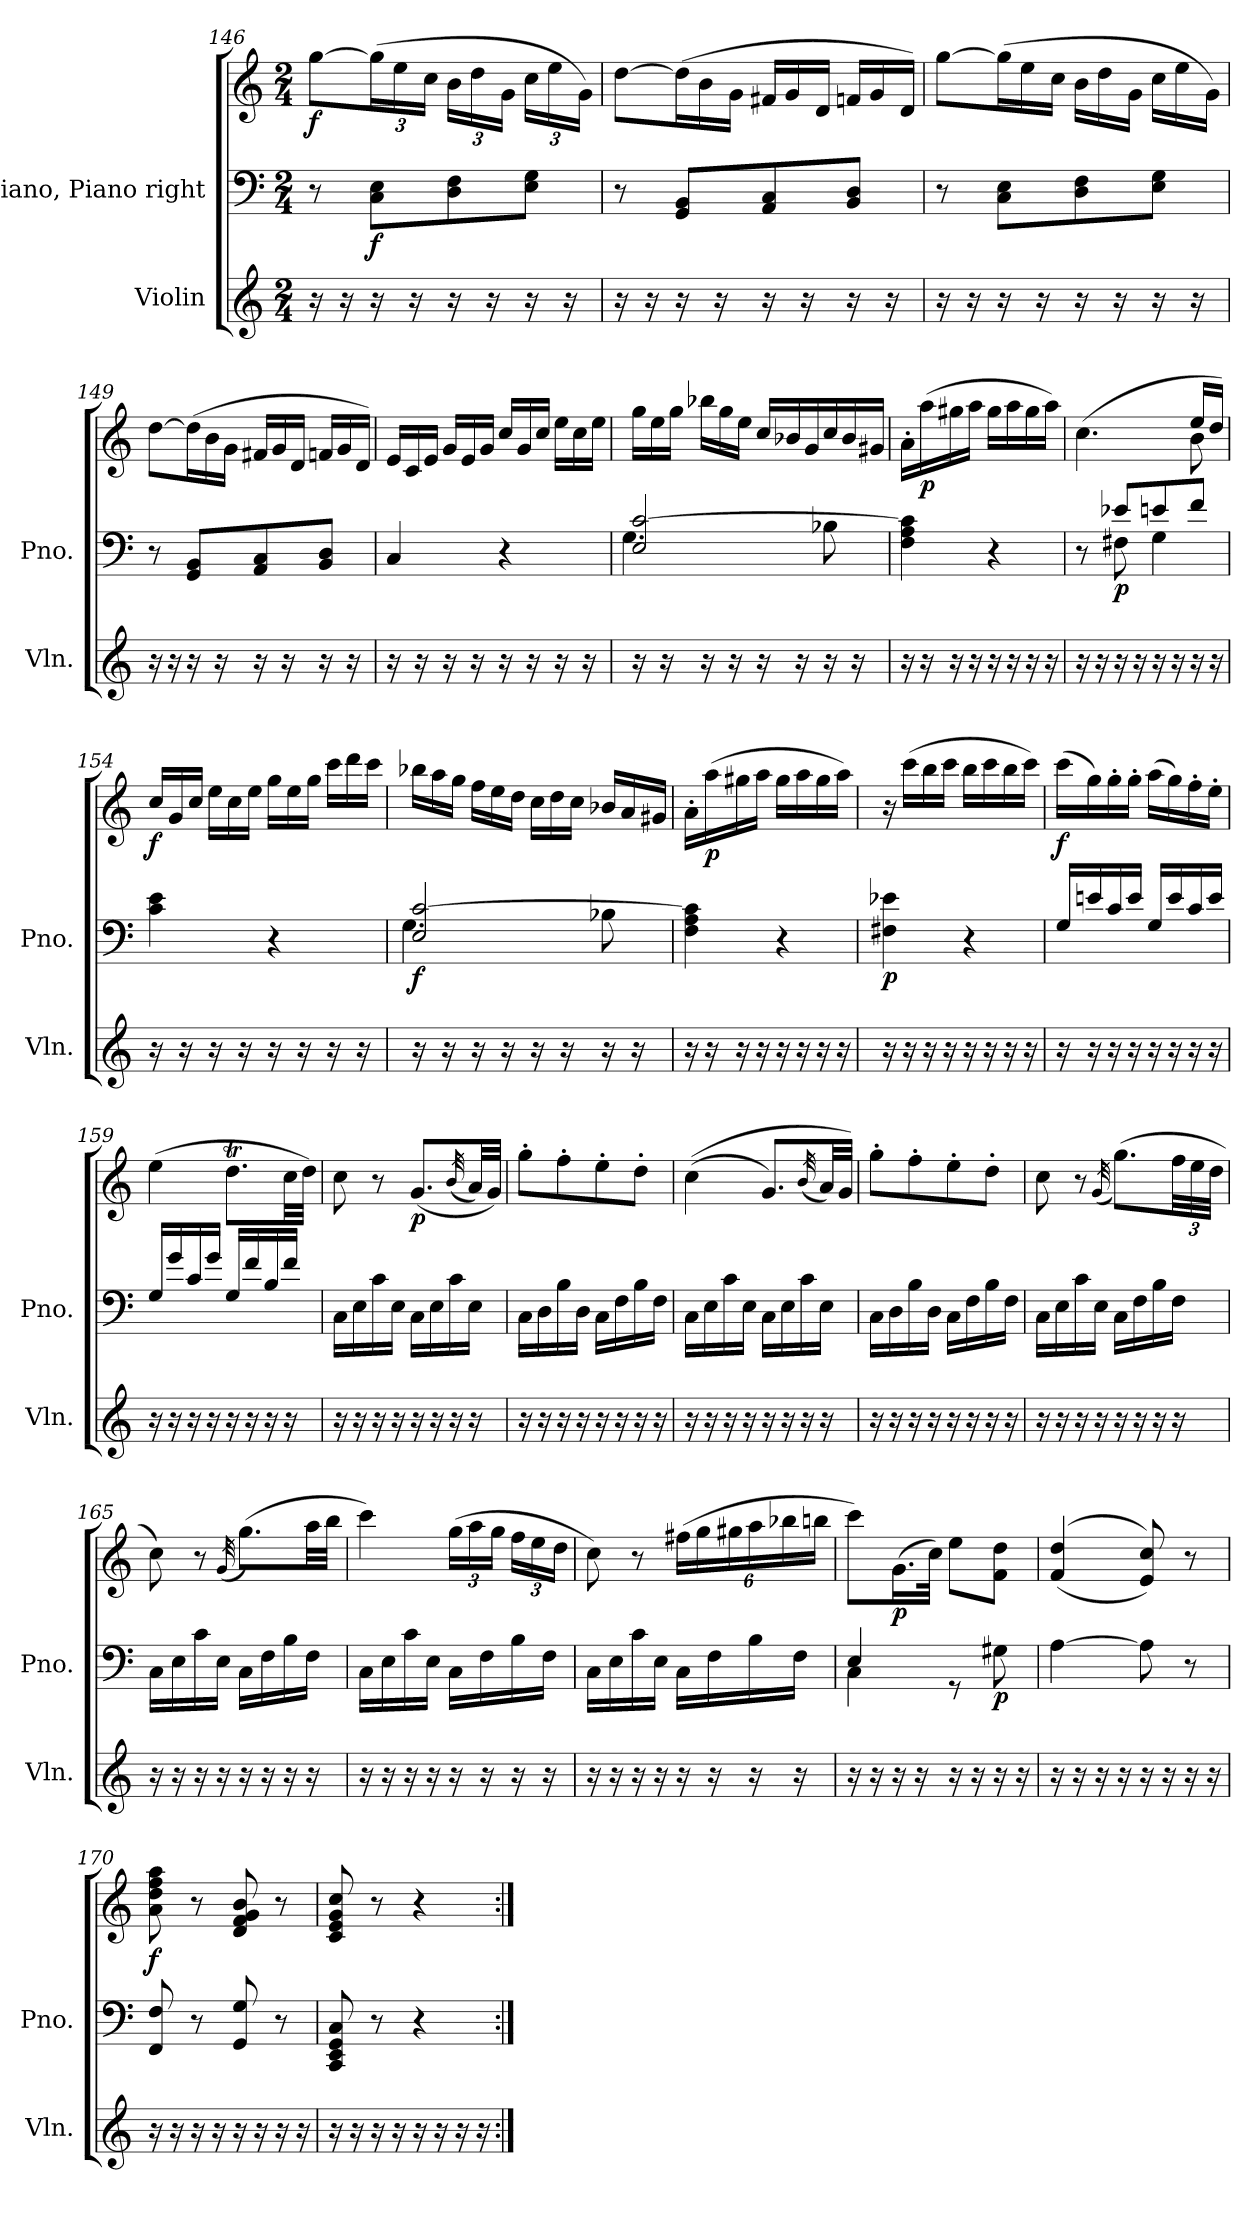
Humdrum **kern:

**kern	**kern	**kern	**dynam
*part2	*part1	*part1	*part1
*staff3	*staff2	*staff1	*staff1/2
*I"Violin	*I"Piano, Piano right	*	*
*I'Vln.	*I'Pno.	*	*
!!LO:LB:g=z
*clefG2	*clefF4	*clefG2	*
*k[]	*k[]	*k[]	*
*M2/4	*M2/4	*M2/4	*
=146	=146	=146	=146
!	!	!	!LO:DY:b
16r	8r	[8gg\L	f
16r	.	.	.
*	*	*Xbrackettup	*
!	!	!	!LO:DY:b=2
16r	8C\ 8E\L	(>24gg\L]	f
.	.	24ee\	.
16r	.	.	.
.	.	24cc\JJ	.
16r	8D\ 8F\	24b\LL	.
.	.	24dd\	.
16r	.	.	.
.	.	24g\JJ	.
16r	8E\ 8G\J	24cc\LL	.
.	.	24ee\	.
16r	.	.	.
.	.	24g\JJ)	.
=147	=147	=147	=147
16r	8r	[8dd\L	.
16r	.	.	.
*	*	*Xtuplet	*
16r	8GG/ 8BB/L	(>24dd\L]	.
.	.	24b\	.
16r	.	.	.
.	.	24g\JJ	.
16r	8AA/ 8C/	24f#X/LL	.
.	.	24g/	.
16r	.	.	.
.	.	24d/JJ	.
16r	8BB/ 8D/J	24fn/LL	.
.	.	24g/	.
16r	.	.	.
.	.	24d/JJ)	.
=148	=148	=148	=148
16r	8r	[8gg\L	.
16r	.	.	.
16r	8C\ 8E\L	(>24gg\L]	.
.	.	24ee\	.
16r	.	.	.
.	.	24cc\JJ	.
16r	8D\ 8F\	24b\LL	.
.	.	24dd\	.
16r	.	.	.
.	.	24g\JJ	.
16r	8E\ 8G\J	24cc\LL	.
.	.	24ee\	.
16r	.	.	.
.	.	24g\JJ)	.
!!LO:PB:g=z
=149	=149	=149	=149
16r	8r	[8dd\L	.
16r	.	.	.
16r	8GG/ 8BB/L	(>24dd\L]	.
.	.	24b\	.
16r	.	.	.
.	.	24g\JJ	.
16r	8AA/ 8C/	24f#X/LL	.
.	.	24g/	.
16r	.	.	.
.	.	24d/JJ	.
16r	8BB/ 8D/J	24fn/LL	.
.	.	24g/	.
16r	.	.	.
.	.	24d/JJ)	.
=150	=150	=150	=150
16r	4C/	24e/LL	.
.	.	24c/	.
16r	.	.	.
.	.	24e/JJ	.
16r	.	24g/LL	.
.	.	24e/	.
16r	.	.	.
.	.	24g/JJ	.
16r	4r	24cc/LL	.
.	.	24g/	.
16r	.	.	.
.	.	24cc/JJ	.
16r	.	24ee\LL	.
.	.	24cc\	.
16r	.	.	.
.	.	24ee\JJ	.
=151	=151	=151	=151
*	*^	*	*
16r	2E/ [2c/	4.G\	24gg\LL	.
.	.	.	24ee\	.
16r	.	.	.	.
.	.	.	24gg\JJ	.
16r	.	.	24bb-X\LL	.
.	.	.	24gg\	.
16r	.	.	.	.
.	.	.	24ee\JJ	.
16r	.	.	24cc/LL	.
.	.	.	24b-X/	.
16r	.	.	.	.
.	.	.	24g/	.
16r	.	8B-X\	24cc/	.
.	.	.	24b-/	.
16r	.	.	.	.
.	.	.	24g#X/JJ	.
*	*v	*v	*	*
!!LO:LB:g=z
=152	=152	=152	=152
16r	4F\ 4A\ 4c\]	16a'\LL	.
!	!	!	!LO:DY:b
16r	.	(>16aa\	p
16r	.	16gg#X\	.
16r	.	16aa\JJ	.
16r	4r	16gg#\LL	.
16r	.	16aa\	.
16r	.	16gg#\	.
16r	.	16aa\JJ)	.
=153	=153	=153	=153
*	*^	*^	*
16r	8r	8ryy	(>4.cc\	4.ryy	.
16r	.	.	.	.	.
!	!	!	!	!	!LO:DY:b=2
16r	8e-X/L	8F#X\	.	.	p
16r	.	.	.	.	.
16r	8en/	4G\	.	.	.
16r	.	.	.	.	.
16r	8f/J	.	16ee/LL	8b\	.
16r	.	.	16dd/JJ)	.	.
*	*v	*v	*	*	*
*	*	*v	*v	*
=154	=154	=154	=154
!	!	!	!LO:DY:b
16r	4c\ 4e\	24cc/LL	f
.	.	24g/	.
16r	.	.	.
.	.	24cc/JJ	.
16r	.	24ee\LL	.
.	.	24cc\	.
16r	.	.	.
.	.	24ee\JJ	.
16r	4r	24gg\LL	.
.	.	24ee\	.
16r	.	.	.
.	.	24gg\JJ	.
16r	.	24ccc\LL	.
.	.	24ddd\	.
16r	.	.	.
.	.	24ccc\JJ	.
!!LO:LB:g=z
=155	=155	=155	=155
*	*^	*	*
!	!	!	!	!LO:DY:b=2
16r	2E/ [2c/	4.G\	24bb-X\LL	f
.	.	.	24aa\	.
16r	.	.	.	.
.	.	.	24gg\JJ	.
16r	.	.	24ff\LL	.
.	.	.	24ee\	.
16r	.	.	.	.
.	.	.	24dd\JJ	.
16r	.	.	24cc\LL	.
.	.	.	24dd\	.
16r	.	.	.	.
.	.	.	24cc\JJ	.
16r	.	8B-X\	24b-X/LL	.
.	.	.	24a/	.
16r	.	.	.	.
.	.	.	24g#X/JJ	.
*	*v	*v	*	*
=156	=156	=156	=156
16r	4F\ 4A\ 4c\]	16a'\LL	.
!	!	!	!LO:DY:b
16r	.	(>16aa\	p
16r	.	16gg#X\	.
16r	.	16aa\JJ	.
16r	4r	16gg#\LL	.
16r	.	16aa\	.
16r	.	16gg#\	.
16r	.	16aa\JJ)	.
=157	=157	=157	=157
!	!	!	!LO:DY:b=2
16r	4F#X\ 4e-X\	16r	p
16r	.	(>16ccc\LL	.
16r	.	16bb\	.
16r	.	16ccc\JJ	.
16r	4r	16bb\LL	.
16r	.	16ccc\	.
16r	.	16bb\	.
16r	.	16ccc\JJ)	.
=158	=158	=158	=158
!	!	!	!LO:DY:b
16r	16G/LL	(>16ccc\LL	f
16r	16en/	16gg\)	.
16r	16c/	16gg'\	.
16r	16e/JJ	16gg'\JJ	.
16r	16G/LL	(>16aa\LL	.
16r	16e/	16gg\)	.
16r	16c/	16ff'\	.
16r	16e/JJ	16ee'\JJ	.
!!LO:LB:g=z
=159	=159	=159	=159
16r	16G/LL	(>4ee\	.
16r	16g/	.	.
16r	16c/	.	.
16r	16g/JJ	.	.
16r	16G/LL	8.ddT\L	.
16r	16f/	.	.
16r	16B/	.	.
16r	16f/JJ	32cc\LL	.
.	.	32dd\JJJ)	.
=160	=160	=160	=160
16r	16C\LL	8cc\	.
16r	16E\	.	.
16r	16c\	8r	.
16r	16E\JJ	.	.
!	!	!	!LO:DY:b
16r	16C\LL	(<8.g/L	p
16r	16E\	.	.
16r	16c\	.	.
.	.	(<32qb/	.
16r	16E\JJ	32a/LL)	.
.	.	32g/JJJ)	.
=161	=161	=161	=161
16r	16C\LL	8gg'\L	.
16r	16D\	.	.
16r	16B\	8ff'\	.
16r	16D\JJ	.	.
16r	16C\LL	8ee'\	.
16r	16F\	.	.
16r	16B\	8dd'\J	.
16r	16F\JJ	.	.
=162	=162	=162	=162
16r	16C\LL	(>(>4cc\	.
16r	16E\	.	.
16r	16c\	.	.
16r	16E\JJ	.	.
16r	16C\LL	8.g/L)	.
16r	16E\	.	.
16r	16c\	.	.
.	.	(<32qb/	.
16r	16E\JJ	32a/LL)	.
.	.	32g/JJJ)	.
=163	=163	=163	=163
16r	16C\LL	8gg:'\L	.
16r	16D\	.	.
16r	16B\	8ff'\	.
16r	16D\JJ	.	.
16r	16C\LL	8ee'\	.
16r	16F\	.	.
16r	16B\	8dd'\J	.
16r	16F\JJ	.	.
!!LO:PB:g=z
=164	=164	=164	=164
16r	16C\LL	8cc\	.
16r	16E\	.	.
16r	16c\	8r	.
16r	16E\JJ	.	.
.	.	(<32qg/	.
!	!	!	!LO:DY:b
!	!	!	!LO:DY:n=1:b
16r	16C\LL	(>8.gg\L)	p mf
16r	16F\	.	.
16r	16B\	.	.
*	*	*tuplet	*
16r	16F\JJ	48ff\LL	.
.	.	48ee\	.
.	.	48dd\JJJ	.
=165	=165	=165	=165
16r	16C\LL	8cc\)	.
16r	16E\	.	.
16r	16c\	8r	.
16r	16E\JJ	.	.
.	.	(>32qg/	.
!	!	!	!LO:DY:b
!	!	!	!LO:DY:n=1:b
16r	16C\LL	(>8.gg\L)	mf p
16r	16F\	.	.
16r	16B\	.	.
16r	16F\JJ	32aa\LL	.
.	.	32bb\JJJ	.
=166	=166	=166	=166
16r	16C\LL	4ccc\)	.
16r	16E\	.	.
16r	16c\	.	.
16r	16E\JJ	.	.
16r	16C\LL	(>24gg\LL	.
.	.	24aa\	.
16r	16F\	.	.
.	.	24gg\JJ	.
16r	16B\	24ff\LL	.
.	.	24ee\	.
16r	16F\JJ	.	.
.	.	24dd\JJ	.
=167	=167	=167	=167
16r	16C\LL	8cc\)	.
16r	16E\	.	.
16r	16c\	8r	.
16r	16E\JJ	.	.
16r	16C\LL	(>24ff#X\LL	.
.	.	24gg\	.
16r	16F\	.	.
.	.	24gg#X\	.
16r	16B\	24aa\	.
.	.	24bb-X\	.
16r	16F\JJ	.	.
.	.	24bbn\JJ	.
!!LO:LB:g=z
=168	=168	=168	=168
*	*^	*	*
16r	4E/	4C\	8ccc\L)	.
16r	.	.	.	.
!	!	!	!	!LO:DY:b
16r	.	.	(>16.g\L	p
16r	.	.	.	.
.	.	.	32cc\JJk)	.
16r	8rGG	4ryy	8ee\L	.
16r	.	.	.	.
!	!	!	!	!LO:DY:b=2
16r	8G#X\	.	8f\ 8dd\J	p
16r	.	.	.	.
*	*v	*v	*	*
=169	=169	=169	=169
16r	[4A\	(<(>4f/ 4dd/	.
16r	.	.	.
16r	.	.	.
16r	.	.	.
16r	8A\]	8e/ 8cc/))	.
16r	.	.	.
16r	8r	8r	.
16r	.	.	.
=170	=170	=170	=170
!	!	!	!LO:DY:b
16r	8FF/ 8F/	8a\ 8dd\ 8ff\ 8aa\	f
16r	.	.	.
16r	8r	8r	.
16r	.	.	.
16r	8GG/ 8G/	8d/ 8f/ 8g/ 8b/	.
16r	.	.	.
16r	8r	8r	.
16r	.	.	.
=171	=171	=171	=171
16r	8CC/ 8EE/ 8GG/ 8C/	8c/ 8e/ 8g/ 8cc/	.
16r	.	.	.
16r	8r	8r	.
16r	.	.	.
16r	4r	4r	.
16r	.	.	.
16r	.	.	.
16r	.	.	.
=:|!	=:|!	=:|!	=:|!
*-	*-	*-	*-
